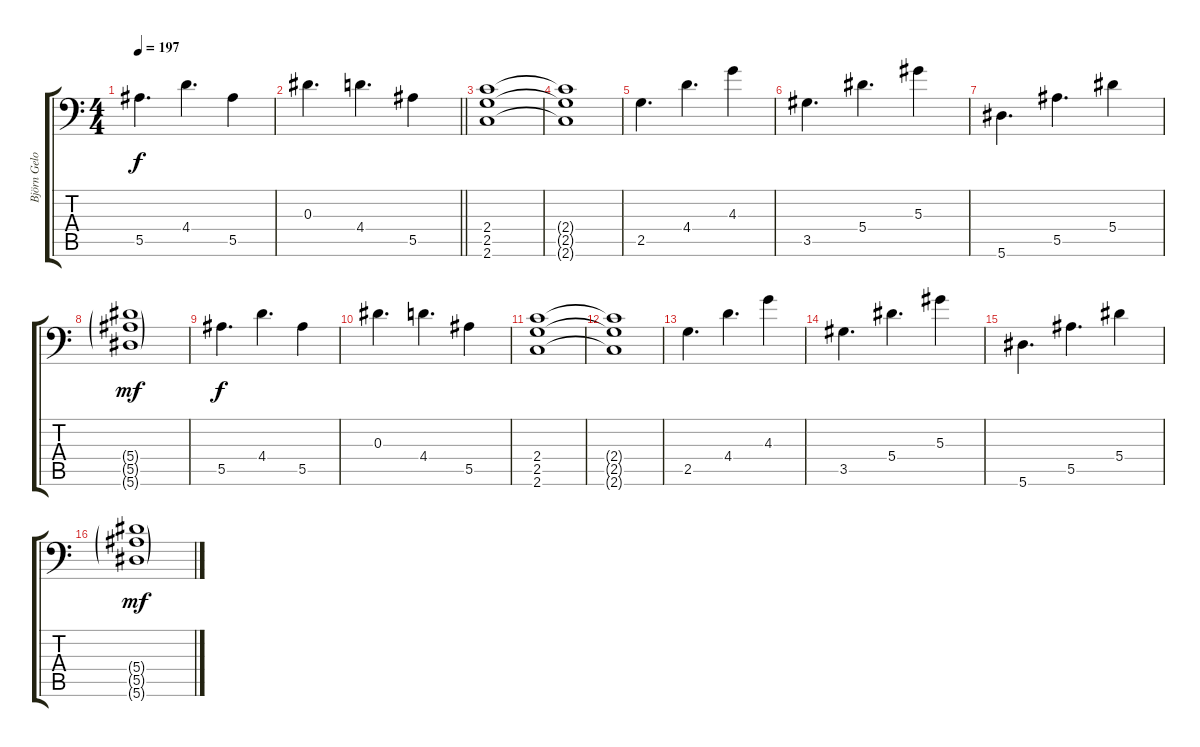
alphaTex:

\track ("Björn Gelotte" "Björn Gelo") {instrument distortionguitar}
\staff {score tabs}
\tuning (C4 G3 Eb3 Bb2 F2 Bb1) {hide}
\ts (4 4)
\tempo 197
\clef f4
\ks c
5.5.4{d dy f} 4.4.4{d} 5.5.4 |
\barLineRight lightlight
0.3.4{d} 4.4.4{d} 5.5.4 |
(2.4 2.5 2.6).1 |
(2.4{t} 2.5{t} 2.6{t}).1 |
2.5.4{d} 4.4.4{d} 4.3.4 |
3.5.4{d} 5.4.4{d} 5.3.4 |
5.6.4{d} 5.5.4{d} 5.4.4 |
(5.4{g} 5.5{g} 5.6{g}).1{dy mf} |
5.5.4{d dy f} 4.4.4{d} 5.5.4 |
0.3.4{d} 4.4.4{d} 5.5.4 |
(2.4 2.5 2.6).1 |
(2.4{t} 2.5{t} 2.6{t}).1 |
2.5.4{d} 4.4.4{d} 4.3.4 |
3.5.4{d} 5.4.4{d} 5.3.4 |
5.6.4{d} 5.5.4{d} 5.4.4 |
(5.4{g} 5.5{g} 5.6{g}).1{dy mf}
